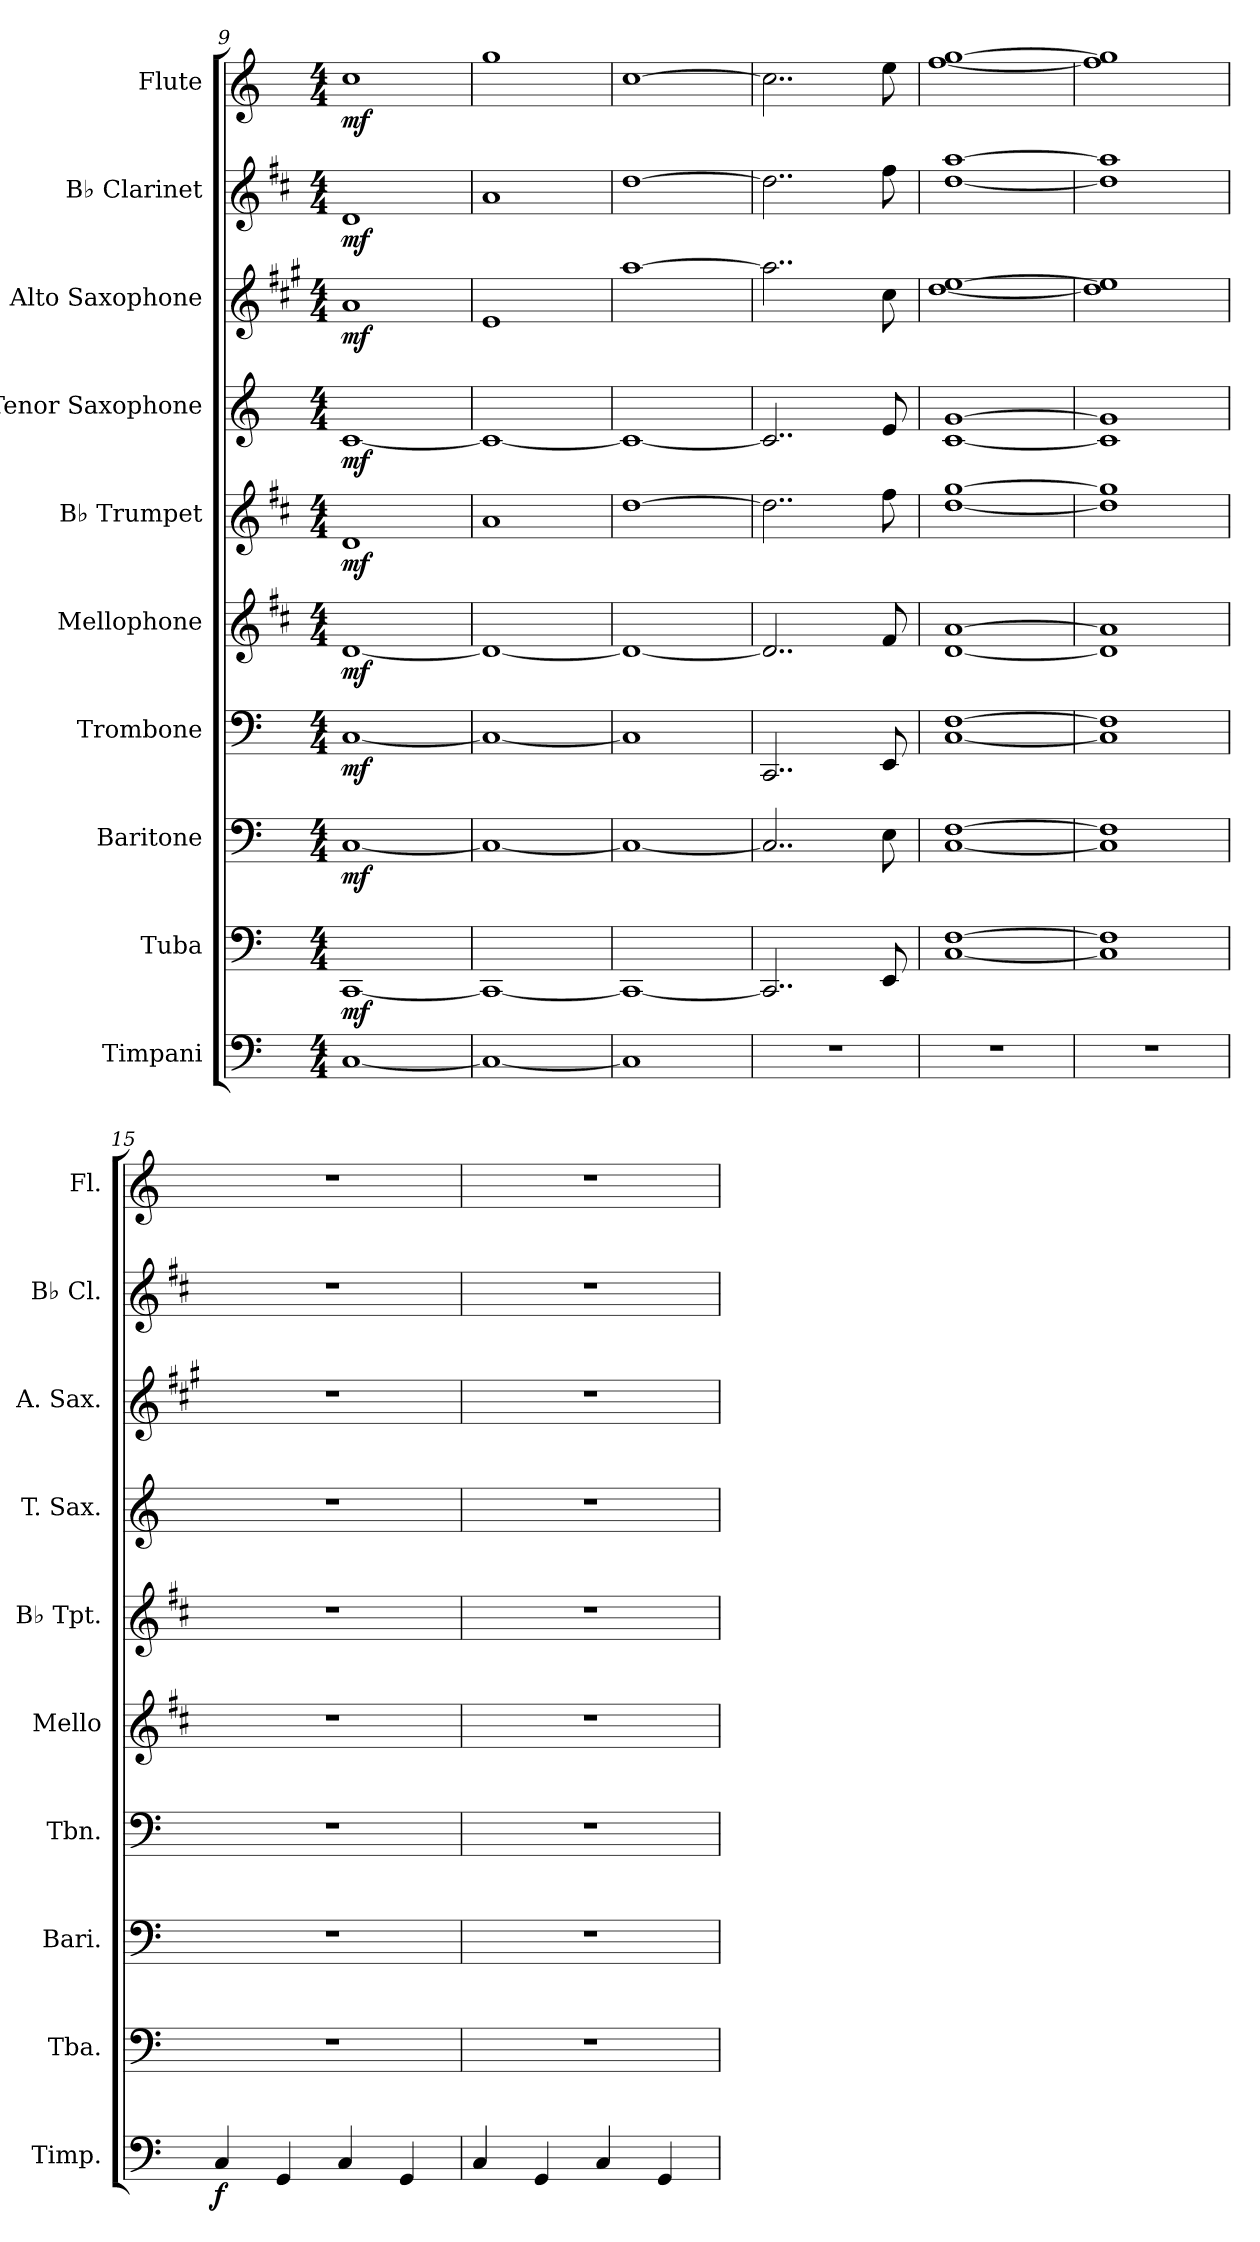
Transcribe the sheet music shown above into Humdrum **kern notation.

**kern	**dynam	**kern	**dynam	**kern	**dynam	**kern	**dynam	**kern	**dynam	**kern	**dynam	**kern	**dynam	**kern	**dynam	**kern	**dynam	**kern	**dynam
*part10	*part10	*part9	*part9	*part8	*part8	*part7	*part7	*part6	*part6	*part5	*part5	*part4	*part4	*part3	*part3	*part2	*part2	*part1	*part1
*staff10	*staff10	*staff9	*staff9	*staff8	*staff8	*staff7	*staff7	*staff6	*staff6	*staff5	*staff5	*staff4	*staff4	*staff3	*staff3	*staff2	*staff2	*staff1	*staff1
*I"Timpani	*	*I"Tuba	*	*I"Baritone	*	*I"Trombone	*	*I"Mellophone	*	*I"B♭ Trumpet	*	*I"Tenor Saxophone	*	*I"Alto Saxophone	*	*I"B♭ Clarinet	*	*I"Flute	*
*I'Timp.	*	*I'Tba.	*	*I'Bari.	*	*I'Tbn.	*	*I'Mello	*	*I'B♭ Tpt.	*	*I'T. Sax.	*	*I'A. Sax.	*	*I'B♭ Cl.	*	*I'Fl.	*
*clefF4	*	*clefF4	*	*clefF4	*	*clefF4	*	*clefG2	*	*clefG2	*	*clefG2	*	*clefG2	*	*clefG2	*	*clefG2	*
*	*	*	*	*	*	*	*	*ITrd1c2	*	*ITrd1c2	*	*ITrd8c14	*	*ITrd5c9	*	*ITrd1c2	*	*	*
*k[]	*	*k[]	*	*k[]	*	*k[]	*	*k[]	*	*k[]	*	*k[]	*	*k[]	*	*k[]	*	*k[]	*
*M4/4	*	*M4/4	*	*M4/4	*	*M4/4	*	*M4/4	*	*M4/4	*	*M4/4	*	*M4/4	*	*M4/4	*	*M4/4	*
=9	=9	=9	=9	=9	=9	=9	=9	=9	=9	=9	=9	=9	=9	=9	=9	=9	=9	=9	=9
!	!	!	!LO:DY:b	!	!LO:DY:b	!	!LO:DY:b	!	!LO:DY:b	!	!LO:DY:b	!	!LO:DY:b	!	!LO:DY:b	!	!LO:DY:b	!	!LO:DY:b
[1C	.	[1CC	mf	[1C	mf	[1C	mf	[1c	mf	1c	mf	[1C	mf	1c	mf	1c	mf	1cc	mf
=10	=10	=10	=10	=10	=10	=10	=10	=10	=10	=10	=10	=10	=10	=10	=10	=10	=10	=10	=10
1C_	.	1CC_	.	1C_	.	1C_	.	1c_	.	1g	.	1C_	.	1G	.	1g	.	1gg	.
=11	=11	=11	=11	=11	=11	=11	=11	=11	=11	=11	=11	=11	=11	=11	=11	=11	=11	=11	=11
1C]	.	1CC_	.	1C_	.	1C]	.	1c_	.	[1cc	.	1C_	.	[1cc	.	[1cc	.	[1cc	.
!!LO:PB:g=z
=12	=12	=12	=12	=12	=12	=12	=12	=12	=12	=12	=12	=12	=12	=12	=12	=12	=12	=12	=12
1r	.	2..CC/]	.	2..C/]	.	2..CC/	.	2..c/]	.	2..cc\]	.	2..C/]	.	2..cc\]	.	2..cc\]	.	2..cc\]	.
.	.	8EE/	.	8E\	.	8EE/	.	8e/	.	8ee\	.	8E/	.	8e\	.	8ee\	.	8ee\	.
=13	=13	=13	=13	=13	=13	=13	=13	=13	=13	=13	=13	=13	=13	=13	=13	=13	=13	=13	=13
1r	.	[1C [1F	.	[1C [1F	.	[1C [1F	.	[1c [1g	.	[1cc [1ff	.	[1C [1G	.	[1f [1g	.	[1cc [1gg	.	[1ff [1gg	.
=14	=14	=14	=14	=14	=14	=14	=14	=14	=14	=14	=14	=14	=14	=14	=14	=14	=14	=14	=14
1r	.	1C] 1F]	.	1C] 1F]	.	1C] 1F]	.	1c] 1g]	.	1cc] 1ff]	.	1C] 1G]	.	1f] 1g]	.	1cc] 1gg]	.	1ff] 1gg]	.
=15	=15	=15	=15	=15	=15	=15	=15	=15	=15	=15	=15	=15	=15	=15	=15	=15	=15	=15	=15
!	!LO:DY:b	!	!	!	!	!	!	!	!	!	!	!	!	!	!	!	!	!	!
4C/	f	1r	.	1r	.	1r	.	1r	.	1r	.	1r	.	1r	.	1r	.	1r	.
4GG/	.	.	.	.	.	.	.	.	.	.	.	.	.	.	.	.	.	.	.
4C/	.	.	.	.	.	.	.	.	.	.	.	.	.	.	.	.	.	.	.
4GG/	.	.	.	.	.	.	.	.	.	.	.	.	.	.	.	.	.	.	.
=16	=16	=16	=16	=16	=16	=16	=16	=16	=16	=16	=16	=16	=16	=16	=16	=16	=16	=16	=16
4C/	.	1r	.	1r	.	1r	.	1r	.	1r	.	1r	.	1r	.	1r	.	1r	.
4GG/	.	.	.	.	.	.	.	.	.	.	.	.	.	.	.	.	.	.	.
4C/	.	.	.	.	.	.	.	.	.	.	.	.	.	.	.	.	.	.	.
4GG/	.	.	.	.	.	.	.	.	.	.	.	.	.	.	.	.	.	.	.
=	=	=	=	=	=	=	=	=	=	=	=	=	=	=	=	=	=	=	=
*-	*-	*-	*-	*-	*-	*-	*-	*-	*-	*-	*-	*-	*-	*-	*-	*-	*-	*-	*-
